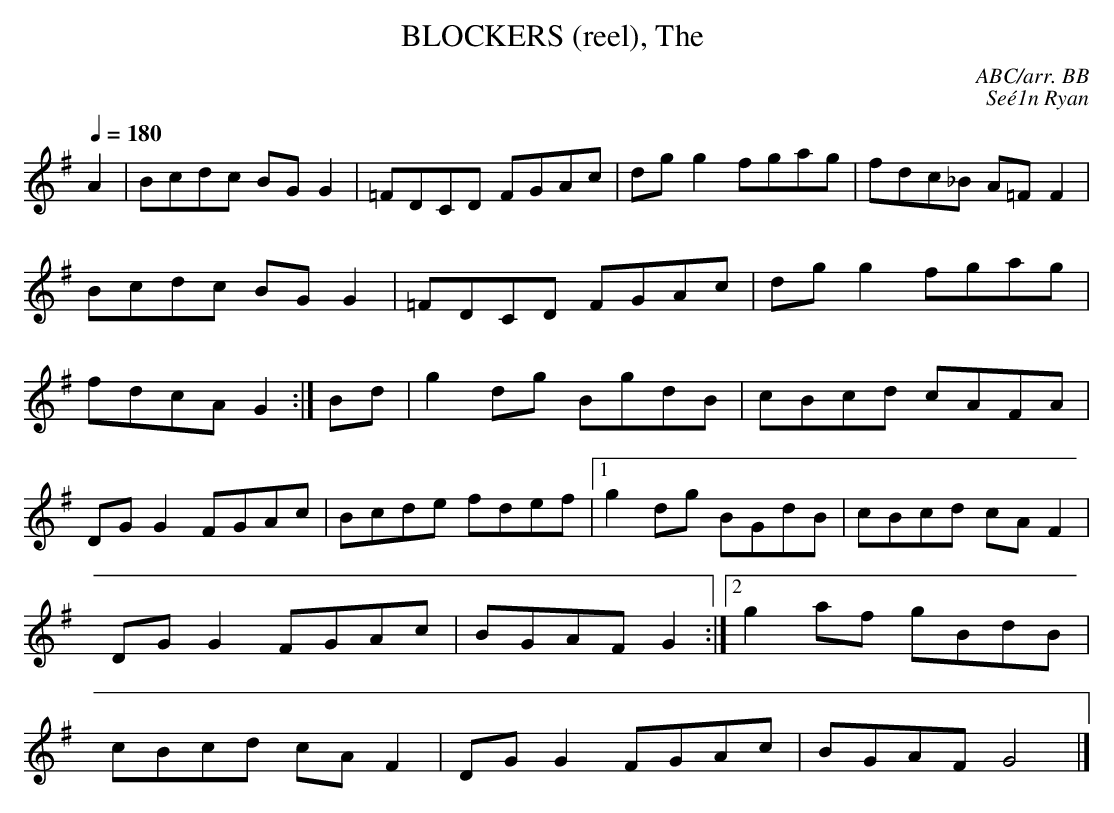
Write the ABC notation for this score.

X:1
T:BLOCKERS (reel), The \
C:ABC/arr. BB\
C:Se\'e1n Ryan\
Q:1/4=180\
L:1/8\
M:C\
K:G\
A2|Bcdc BGG2|=FDCD FGAc|dgg2 fgag|fdc_B A=FF2|\
Bcdc BGG2|=FDCD FGAc|dgg2 fgag|fdcA G2:|\
Bd|g2dg BgdB|cBcd cAFA|DGG2 FGAc|Bcde fdef|\
[1 g2dg BGdB|cBcd cAF2|DGG2 FGAc|BGAF G2:|\
[2 g2 af gBdB|cBcd cAF2|DGG2 FGAc|BGAF G4|]\
\
\
